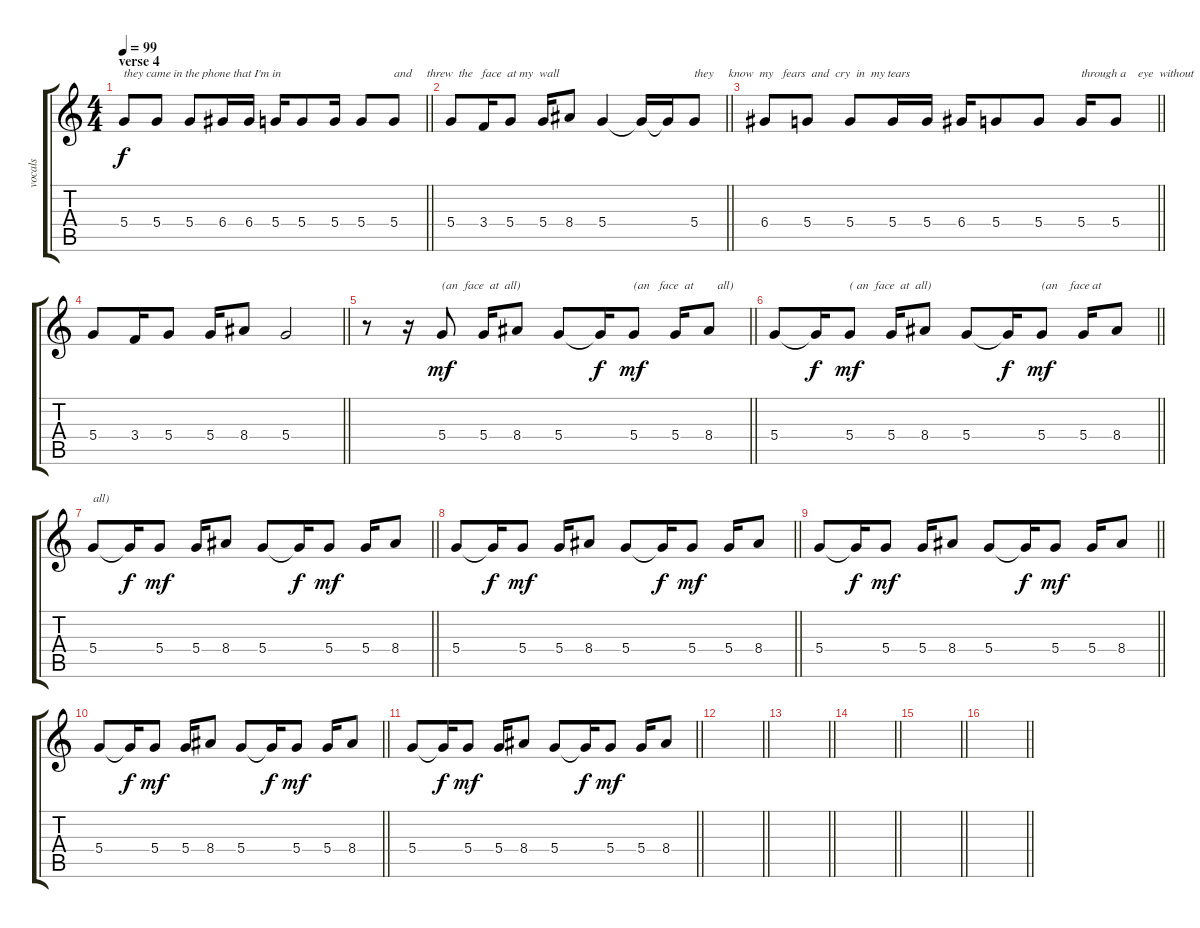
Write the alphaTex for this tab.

\track ("vocals" "vocals") {instrument overdrivenguitar}
\staff {score tabs}
\tuning (E4 B3 G3 D3 A2 E2) {hide}
\ts (4 4)
\section ("" "verse 4")
\tempo 99
\clef g2
\barLineRight lightlight
\ks c
5.4.8{txt "they came in the phone that I'm in" dy f} 5.4.8 5.4.8 6.4.16 6.4.16 5.4.16 5.4.8 5.4.16 5.4.8 5.4.8{txt "and     threw  the   face  at my  wall"} |
\barLineRight lightlight
5.4.8 3.4.16 5.4.8 5.4.16 8.4.8 5.4.4 5.4{t}.16 5.4{t}.16 5.4.8{txt "they     know  my   fears  and  cry  in  my tears"} |
\barLineRight lightlight
6.4.8 5.4.8 5.4.8 5.4.16 5.4.16 6.4.16 5.4.8 5.4.8 5.4.16{txt "through a    eye  without  an  face  at   all"} 5.4.8 |
\barLineRight lightlight
5.4.8 3.4.16 5.4.8 5.4.16 8.4.8 5.4.2 |
\barLineRight lightlight
r.8 r.16 5.4.8{txt "(an  face  at  all)" dy mf balance 0} 5.4.16 8.4.8 5.4.8 5.4{t}.16{dy f} 5.4.8{txt "(an   face  at        all)" dy mf balance 16} 5.4.16 8.4.8 |
\barLineRight lightlight
5.4.8 5.4{t}.16{dy f} 5.4.8{txt "( an  face  at  all)" dy mf balance 0} 5.4.16 8.4.8 5.4.8 5.4{t}.16{dy f} 5.4.8{txt "(an    face at  " dy mf balance 16} 5.4.16 8.4.8 |
\barLineRight lightlight
5.4.8{txt "all) "} 5.4{t}.16{dy f} 5.4.8{dy mf volume 0 balance 0} 5.4.16 8.4.8 5.4.8 5.4{t}.16{dy f} 5.4.8{dy mf balance 16} 5.4.16 8.4.8 |
\barLineRight lightlight
5.4.8 5.4{t}.16{dy f} 5.4.8{dy mf balance 0} 5.4.16 8.4.8 5.4.8 5.4{t}.16{dy f} 5.4.8{dy mf balance 16} 5.4.16 8.4.8 |
\barLineRight lightlight
5.4.8 5.4{t}.16{dy f} 5.4.8{dy mf balance 0} 5.4.16 8.4.8 5.4.8 5.4{t}.16{dy f} 5.4.8{dy mf balance 16} 5.4.16 8.4.8 |
\barLineRight lightlight
5.4.8 5.4{t}.16{dy f} 5.4.8{dy mf balance 0} 5.4.16 8.4.8 5.4.8 5.4{t}.16{dy f} 5.4.8{dy mf balance 16} 5.4.16 8.4.8 |
\barLineRight lightlight
5.4.8 5.4{t}.16{dy f} 5.4.8{dy mf balance 0} 5.4.16 8.4.8 5.4.8 5.4{t}.16{dy f} 5.4.8{dy mf balance 16} 5.4.16 8.4.8 |
\barLineRight lightlight
|
\barLineRight lightlight
|
\barLineRight lightlight
|
\barLineRight lightlight
|
\barLineRight lightlight
